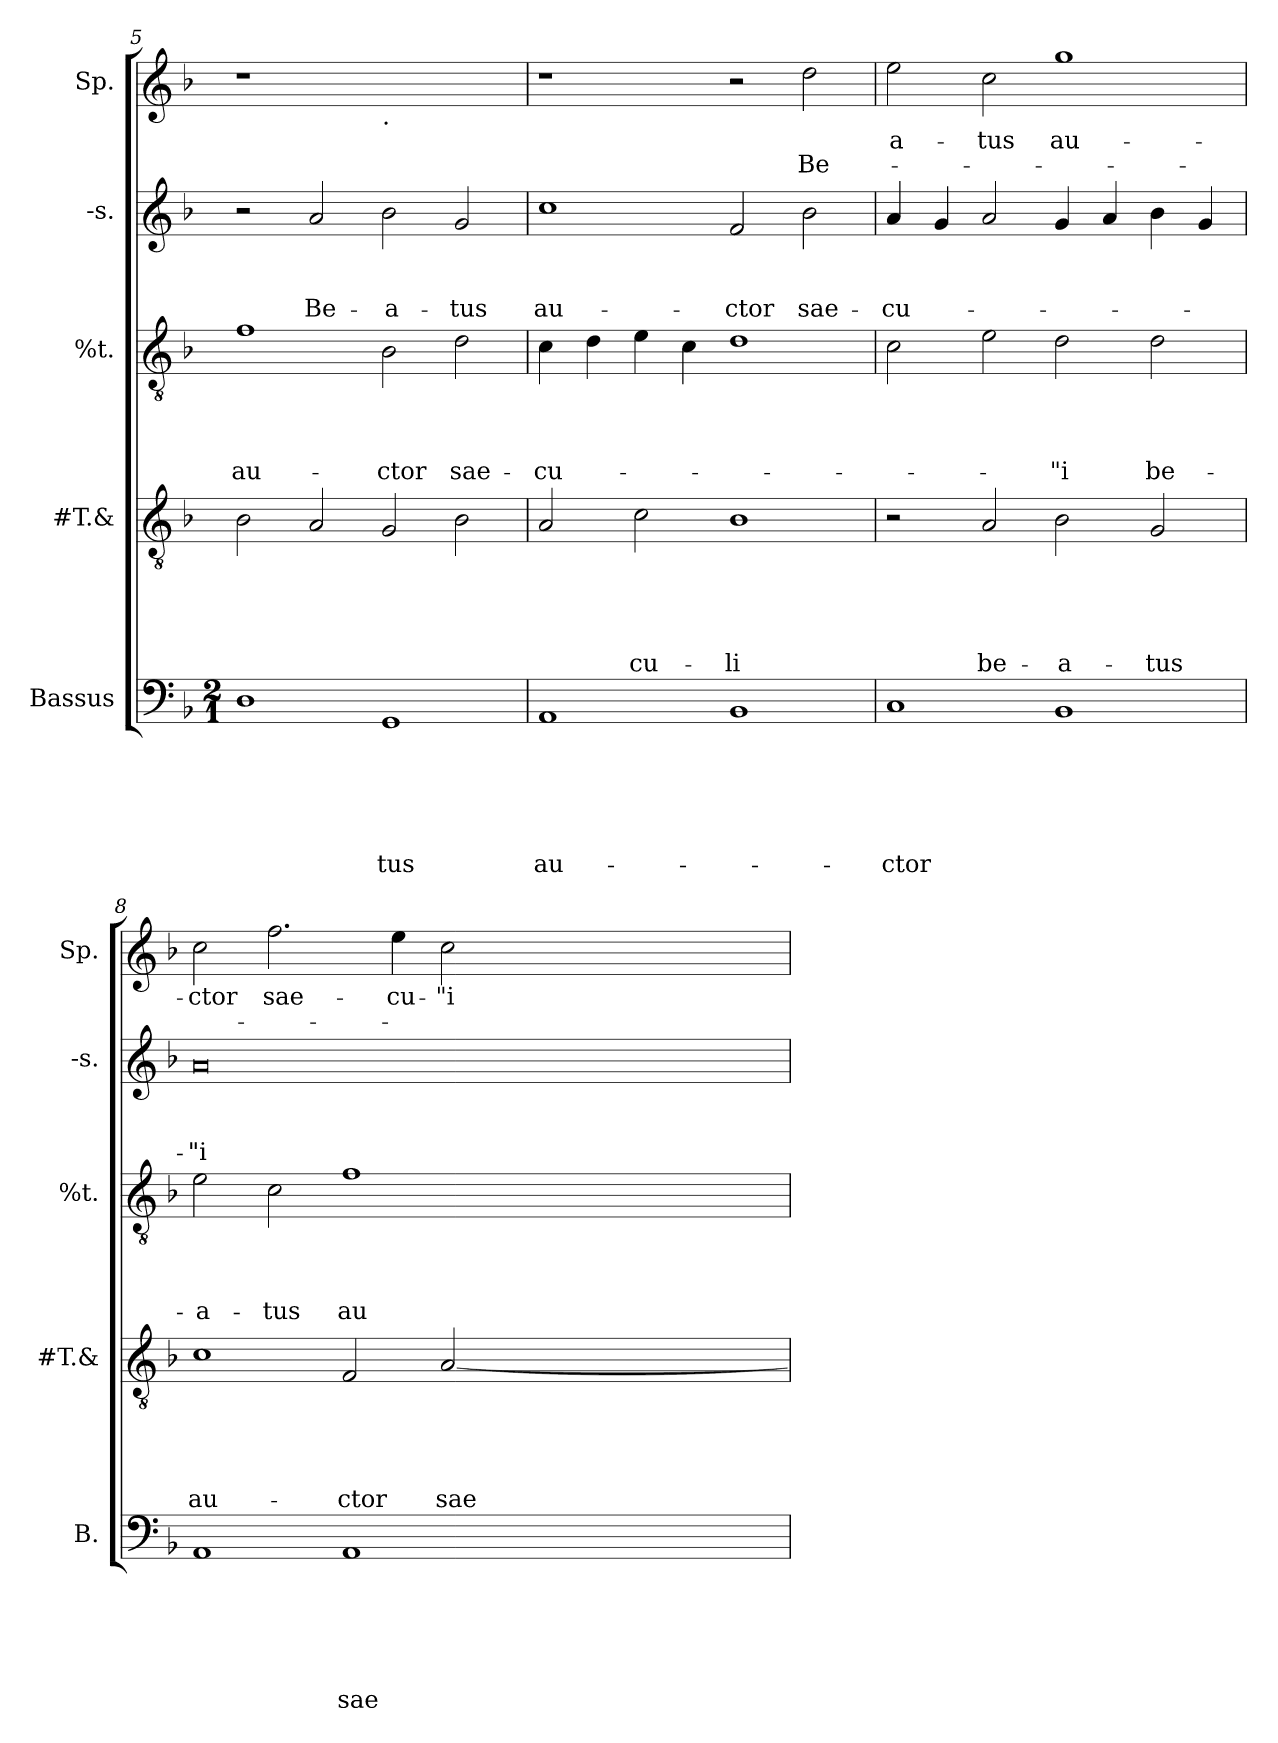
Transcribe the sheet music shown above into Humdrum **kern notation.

**kern	**text	**text	**text	**text	**text	**text	**kern	**text	**text	**text	**text	**text	**kern	**text	**text	**text	**text	**kern	**text	**text	**text	**kern	**text	**text
*part5	*part5	*part5	*part5	*part5	*part5	*part5	*part4	*part4	*part4	*part4	*part4	*part4	*part3	*part3	*part3	*part3	*part3	*part2	*part2	*part2	*part2	*part1	*part1	*part1
*staff5	*staff5	*staff5	*staff5	*staff5	*staff5	*staff5	*staff4	*staff4	*staff4	*staff4	*staff4	*staff4	*staff3	*staff3	*staff3	*staff3	*staff3	*staff2	*staff2	*staff2	*staff2	*staff1	*staff1	*staff1
*I"Bassus	*	*	*	*	*	*	*I"#T.&	*	*	*	*	*	*I"%t.	*	*	*	*	*I"-s.	*	*	*	*I"Sp.	*	*
*I'B.	*	*	*	*	*	*	*I'#T.&	*	*	*	*	*	*I'%t.	*	*	*	*	*I'-s.	*	*	*	*I'Sp.	*	*
*clefF4	*	*	*	*	*	*	*clefGv2	*	*	*	*	*	*clefGv2	*	*	*	*	*clefG2	*	*	*	*clefG2	*	*
*k[b-]	*	*	*	*	*	*	*k[b-]	*	*	*	*	*	*k[b-]	*	*	*	*	*k[b-]	*	*	*	*k[b-]	*	*
*F:	*	*	*	*	*	*	*F:	*	*	*	*	*	*F:	*	*	*	*	*F:	*	*	*	*F:	*	*
*M2/1	*	*	*	*	*	*	*	*	*	*	*	*	*	*	*	*	*	*	*	*	*	*	*	*
=5	=5	=5	=5	=5	=5	=5	=5	=5	=5	=5	=5	=5	=5	=5	=5	=5	=5	=5	=5	=5	=5	=5	=5	=5
!	!	!	!	!	!	!	!	!	!	!	!	!	!	!	!	!	!LO:LY:b	!	!	!	!	!	!	!
1D	.	.	.	.	.	.	2B-\	.	.	.	.	.	1f	.	.	.	au-	2r	.	.	.	1r	.	.
!	!	!	!	!	!	!	!	!	!	!	!	!	!	!	!	!	!	!	!	!	!LO:LY:b	!	!	!
.	.	.	.	.	.	.	2A/	.	.	.	.	.	.	.	.	.	.	2a/	.	.	Be-	.	.	.
!	!	!	!	!	!	!	!	!	!	!	!	!	!	!	!	!	!	!	!	!	!	!LO:TX:b:t=.	!	!
!	!	!	!	!	!	!LO:LY:b	!	!	!	!	!	!	!	!	!	!	!LO:LY:b	!	!	!	!LO:LY:b	!	!	!
1GG	.	.	.	.	.	-tus	2G/	.	.	.	.	.	2B-\	.	.	.	-ctor	2b-\	.	.	-a-	1ryy	.	.
!	!	!	!	!	!	!	!	!	!	!	!	!	!	!	!	!	!LO:LY:b	!	!	!	!LO:LY:b	!	!	!
.	.	.	.	.	.	.	2B-\	.	.	.	.	.	2d\	.	.	.	sae-	2g/	.	.	-tus	.	.	.
=6	=6	=6	=6	=6	=6	=6	=6	=6	=6	=6	=6	=6	=6	=6	=6	=6	=6	=6	=6	=6	=6	=6	=6	=6
!	!	!	!	!	!	!LO:LY:b	!	!	!	!	!	!	!	!	!	!	!LO:LY:b	!	!	!	!LO:LY:b	!	!	!
1AA	.	.	.	.	.	au-	2A/	.	.	.	.	.	4c\	.	.	.	-cu-	1cc	.	.	au-	1r	.	.
.	.	.	.	.	.	.	.	.	.	.	.	.	4d\	.	.	.	.	.	.	.	.	.	.	.
!	!	!	!	!	!	!	!	!	!	!	!	!LO:LY:b	!	!	!	!	!	!	!	!	!	!	!	!
.	.	.	.	.	.	.	2c\	.	.	.	.	-cu-	4e\	.	.	.	.	.	.	.	.	.	.	.
.	.	.	.	.	.	.	.	.	.	.	.	.	4c\	.	.	.	.	.	.	.	.	.	.	.
!	!	!	!	!	!	!	!	!	!	!	!	!LO:LY:b	!	!	!	!	!	!	!	!	!LO:LY:b	!	!	!
1BB-	.	.	.	.	.	.	1B-	.	.	.	.	-li	1d	.	.	.	.	2f/	.	.	-ctor	2r	.	.
!	!	!	!	!	!	!	!	!	!	!	!	!	!	!	!	!	!	!	!	!	!LO:LY:b	!	!	!LO:LY:b
.	.	.	.	.	.	.	.	.	.	.	.	.	.	.	.	.	.	2b-\	.	.	sae-	2dd\	.	Be-
!!LO:LB:g=z
=7	=7	=7	=7	=7	=7	=7	=7	=7	=7	=7	=7	=7	=7	=7	=7	=7	=7	=7	=7	=7	=7	=7	=7	=7
!	!	!	!	!	!	!LO:LY:b	!	!	!	!	!	!	!	!	!	!	!	!	!	!	!LO:LY:b	!	!LO:LY:b	!
1C	.	.	.	.	.	-ctor	2r	.	.	.	.	.	2c\	.	.	.	.	4a/	.	.	-cu-	2ee\	a-	.
.	.	.	.	.	.	.	.	.	.	.	.	.	.	.	.	.	.	4g/	.	.	.	.	.	.
!	!	!	!	!	!	!	!	!	!	!	!	!LO:LY:b	!	!	!	!	!	!	!	!	!	!	!LO:LY:b	!
.	.	.	.	.	.	.	2A/	.	.	.	.	be-	2e\	.	.	.	.	2a/	.	.	.	2cc\	-tus	.
!	!	!	!	!	!	!	!	!	!	!	!	!LO:LY:b	!	!	!	!	!LO:LY:b	!	!	!	!	!	!LO:LY:b	!
1BB-	.	.	.	.	.	.	2B-\	.	.	.	.	-a-	2d\	.	.	.	-"i	4g/	.	.	.	1gg	au-	.
.	.	.	.	.	.	.	.	.	.	.	.	.	.	.	.	.	.	4a/	.	.	.	.	.	.
!	!	!	!	!	!	!	!	!	!	!	!	!LO:LY:b	!	!	!	!	!LO:LY:b	!	!	!	!	!	!	!
.	.	.	.	.	.	.	2G/	.	.	.	.	-tus	2d\	.	.	.	be-	4b-\	.	.	.	.	.	.
.	.	.	.	.	.	.	.	.	.	.	.	.	.	.	.	.	.	4g/	.	.	.	.	.	.
=8	=8	=8	=8	=8	=8	=8	=8	=8	=8	=8	=8	=8	=8	=8	=8	=8	=8	=8	=8	=8	=8	=8	=8	=8
!	!	!	!	!	!	!	!	!	!	!	!	!LO:LY:b	!	!	!	!	!LO:LY:b	!	!	!	!LO:LY:b:rj	!	!LO:LY:b	!
1AA	.	.	.	.	.	.	1c	.	.	.	.	au-	2e\	.	.	.	-a-	0a	.	.	-"i	2cc\	-ctor	.
!	!	!	!	!	!	!	!	!	!	!	!	!	!	!	!	!	!LO:LY:b	!	!	!	!	!	!LO:LY:b	!
.	.	.	.	.	.	.	.	.	.	.	.	.	2c\	.	.	.	-tus	.	.	.	.	2.ff\	sae-	.
!	!	!	!	!	!	!LO:LY:b:rj	!	!	!	!	!	!LO:LY:b	!	!	!	!	!LO:LY:b	!	!	!	!	!	!	!
1AA	.	.	.	.	.	sae-	2F/	.	.	.	.	-ctor	1f	.	.	.	au-	.	.	.	.	.	.	.
!	!	!	!	!	!	!	!	!	!	!	!	!	!	!	!	!	!	!	!	!	!	!	!LO:LY:b	!
.	.	.	.	.	.	.	.	.	.	.	.	.	.	.	.	.	.	.	.	.	.	4ee\	-cu-	.
!	!	!	!	!	!	!	!	!	!	!	!	!LO:LY:b	!	!	!	!	!	!	!	!	!	!	!LO:LY:b	!
.	.	.	.	.	.	.	[<2A/	.	.	.	.	sae-	.	.	.	.	.	.	.	.	.	2cc\	-"i	.
=	=	=	=	=	=	=	=	=	=	=	=	=	=	=	=	=	=	=	=	=	=	=	=	=
*-	*-	*-	*-	*-	*-	*-	*-	*-	*-	*-	*-	*-	*-	*-	*-	*-	*-	*-	*-	*-	*-	*-	*-	*-
